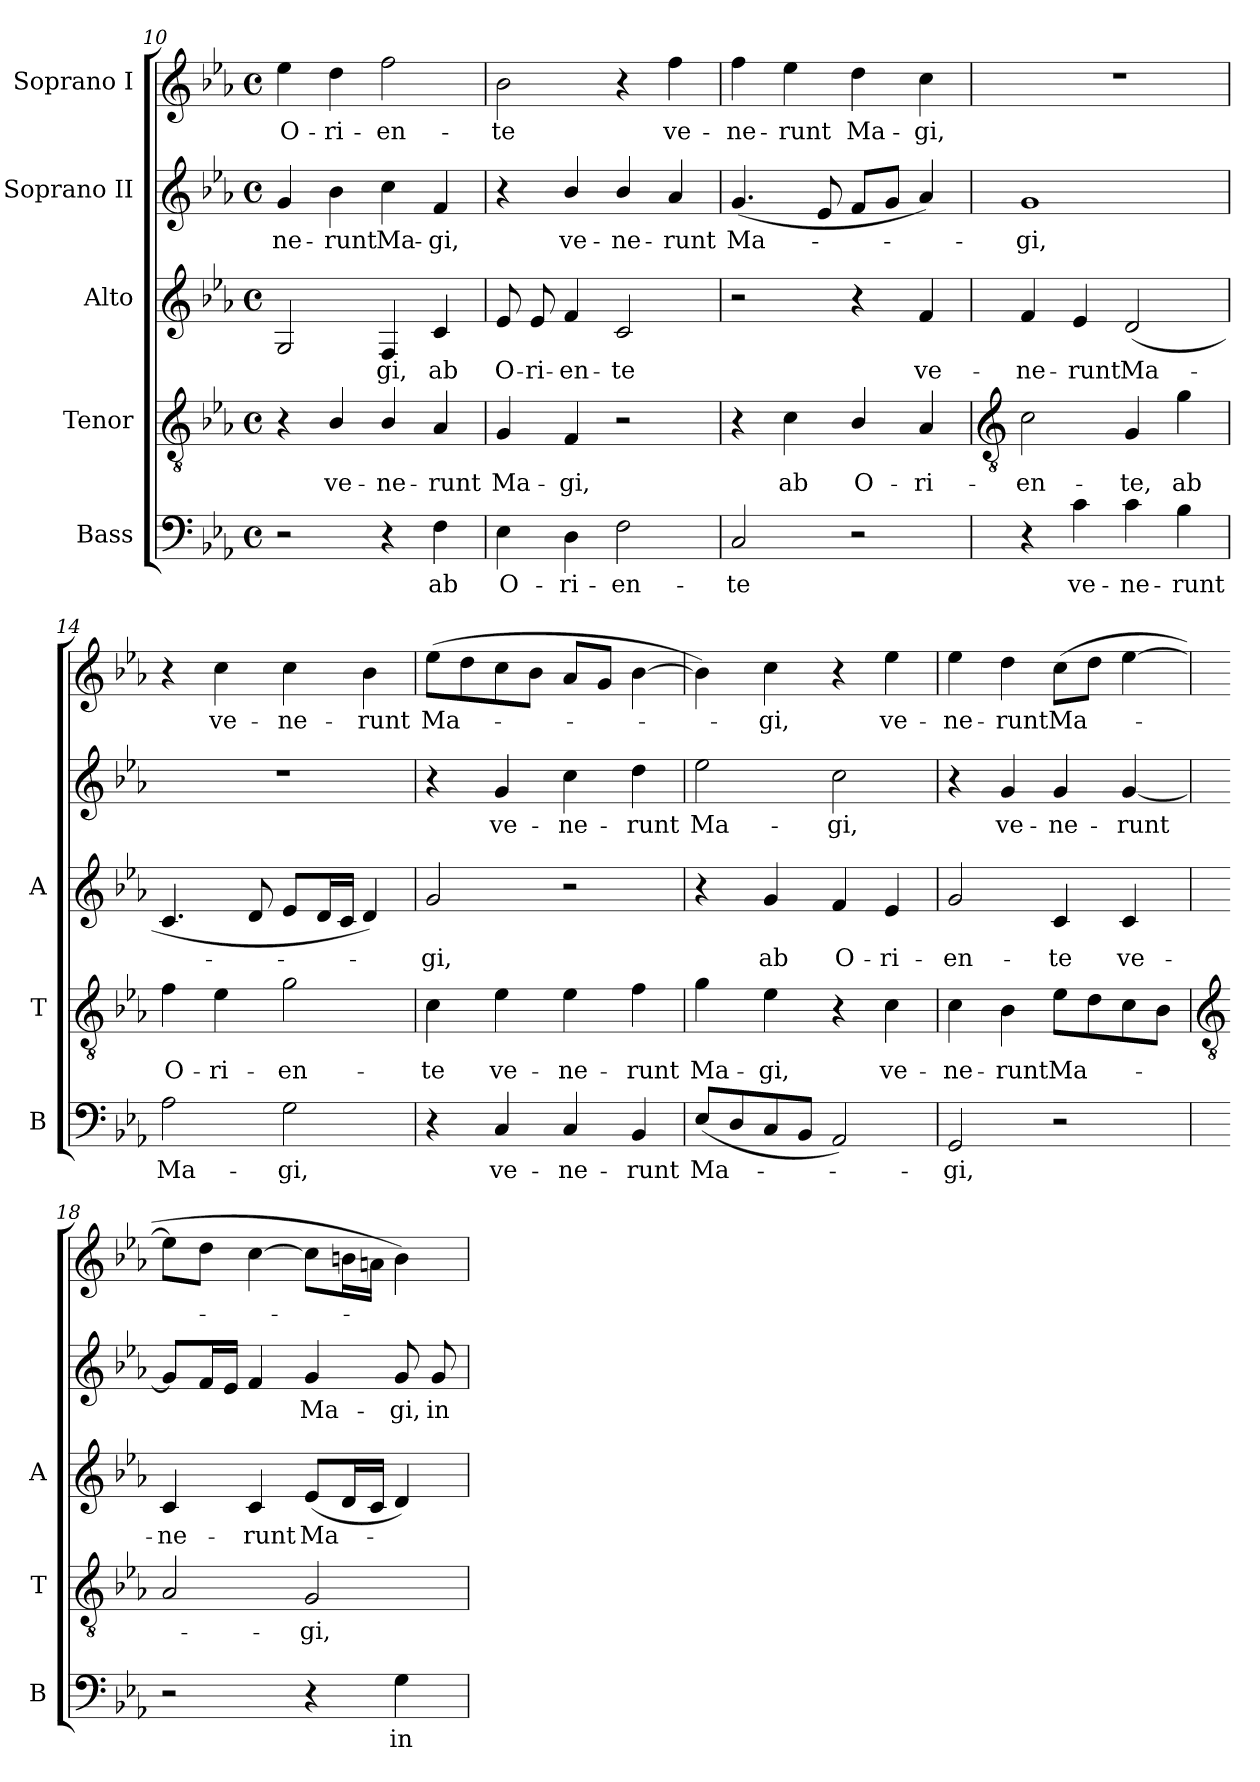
**kern	**text	**kern	**text	**kern	**text	**kern	**text	**kern	**text
*part5	*part5	*part4	*part4	*part3	*part3	*part2	*part2	*part1	*part1
*staff5	*staff5	*staff4	*staff4	*staff3	*staff3	*staff2	*staff2	*staff1	*staff1
*I"Bass	*	*I"Tenor	*	*I"Alto	*	*I"Soprano II	*	*I"Soprano I	*
*I'B	*	*I'T	*	*I'A	*	*	*	*	*
*clefF4	*	*clefGv2	*	*clefG2	*	*clefG2	*	*clefG2	*
*k[b-e-a-]	*	*k[b-e-a-]	*	*k[b-e-a-]	*	*k[b-e-a-]	*	*k[b-e-a-]	*
*E-:	*	*E-:	*	*E-:	*	*E-:	*	*E-:	*
*M4/4	*	*M4/4	*	*M4/4	*	*M4/4	*	*M4/4	*
*met(c)	*	*met(c)	*	*met(c)	*	*met(c)	*	*met(c)	*
=10	=10	=10	=10	=10	=10	=10	=10	=10	=10
!	!	!	!	!	!	!	!LO:LY:b	!	!LO:LY:b
2r	.	4r	.	2G	.	4g	-ne-	4ee-	O-
!	!	!	!LO:LY:b	!	!	!	!LO:LY:b	!	!LO:LY:b
.	.	4B-/	ve-	.	.	4b-	-runt	4dd	-ri-
!	!	!	!LO:LY:b	!	!LO:LY:b	!	!LO:LY:b	!	!LO:LY:b
4r	.	4B-/	-ne-	4F	gi,	4cc	Ma-	2ff	-en-
!	!LO:LY:b	!	!LO:LY:b	!	!LO:LY:b	!	!LO:LY:b	!	!
4F	ab	4A-	-runt	4c	ab	4f	-gi,	.	.
=11	=11	=11	=11	=11	=11	=11	=11	=11	=11
!	!LO:LY:b	!	!LO:LY:b	!	!LO:LY:b	!	!	!	!LO:LY:b
4E-	O-	4G	Ma-	8e-	O-	4r	.	2b-	-te
!	!	!	!	!	!LO:LY:b	!	!	!	!
.	.	.	.	8e-	-ri-	.	.	.	.
!	!LO:LY:b	!	!LO:LY:b	!	!LO:LY:b	!	!LO:LY:b	!	!
4D	-ri-	4F	-gi,	4f	-en-	4b-/	ve-	.	.
!	!LO:LY:b	!	!	!	!LO:LY:b	!	!LO:LY:b	!	!
2F	-en-	2r	.	2c	-te	4b-/	-ne-	4r	.
!	!	!	!	!	!	!	!LO:LY:b	!	!LO:LY:b
.	.	.	.	.	.	4a-	-runt	4ff	ve-
=12	=12	=12	=12	=12	=12	=12	=12	=12	=12
!	!LO:LY:b	!	!	!	!	!	!LO:LY:b	!	!LO:LY:b
2C	-te	4r	.	2r	.	(<4.g	Ma-	4ff	-ne-
!	!	!	!LO:LY:b	!	!	!	!	!	!LO:LY:b
.	.	4c	ab	.	.	.	.	4ee-	-runt
.	.	.	.	.	.	8e-	.	.	.
!	!	!	!LO:LY:b	!	!	!	!	!	!LO:LY:b
2r	.	4B-/	O-	4r	.	8fL	.	4dd	Ma-
.	.	.	.	.	.	8gJ	.	.	.
!	!	!	!LO:LY:b	!	!LO:LY:b	!	!	!	!LO:LY:b
.	.	4A-	-ri-	4f	ve-	4a-)	.	4cc	-gi,
!!LO:LB:g=z
=13	=13	=13	=13	=13	=13	=13	=13	=13	=13
*	*	*clefGv2	*	*	*	*	*	*	*
!	!	!	!LO:LY:b	!	!LO:LY:b	!	!LO:LY:b	!	!
4r	.	2c	-en-	4f	-ne-	1g	gi,	1r	.
!	!LO:LY:b	!	!	!	!LO:LY:b	!	!	!	!
4c	ve-	.	.	4e-	-runt	.	.	.	.
!	!LO:LY:b	!	!LO:LY:b	!	!LO:LY:b	!	!	!	!
4c	-ne-	4G	-te,	(<2d	Ma-	.	.	.	.
!	!LO:LY:b	!	!LO:LY:b	!	!	!	!	!	!
4B-	-runt	4g	ab	.	.	.	.	.	.
=14	=14	=14	=14	=14	=14	=14	=14	=14	=14
!	!LO:LY:b	!	!LO:LY:b	!	!	!	!	!	!
2A-	Ma-	4f	O-	4.c	.	1r	.	4r	.
!	!	!	!LO:LY:b	!	!	!	!	!	!LO:LY:b
.	.	4e-	-ri-	.	.	.	.	4cc	ve-
.	.	.	.	8d	.	.	.	.	.
!	!LO:LY:b	!	!LO:LY:b	!	!	!	!	!	!LO:LY:b
2G	-gi,	2g	-en-	8e-L	.	.	.	4cc	-ne-
.	.	.	.	16dL	.	.	.	.	.
.	.	.	.	16cJJ	.	.	.	.	.
!	!	!	!	!	!	!	!	!	!LO:LY:b
.	.	.	.	4d)	.	.	.	4b-	-runt
=15	=15	=15	=15	=15	=15	=15	=15	=15	=15
!	!	!	!LO:LY:b	!	!LO:LY:b	!	!	!	!LO:LY:b
4r	.	4c	-te	2g	gi,	4r	.	(>8ee-L	Ma-
.	.	.	.	.	.	.	.	8dd	.
!	!LO:LY:b	!	!LO:LY:b	!	!	!	!LO:LY:b	!	!
4C	ve-	4e-	ve-	.	.	4g	ve-	8cc	.
.	.	.	.	.	.	.	.	8b-J	.
!	!LO:LY:b	!	!LO:LY:b	!	!	!	!LO:LY:b	!	!
4C	-ne-	4e-	-ne-	2r	.	4cc	-ne-	8a-L	.
.	.	.	.	.	.	.	.	8gJ	.
!	!LO:LY:b	!	!LO:LY:b	!	!	!	!LO:LY:b	!	!
4BB-	-runt	4f	-runt	.	.	4dd	-runt	[4b-	.
=16	=16	=16	=16	=16	=16	=16	=16	=16	=16
!	!LO:LY:b	!	!LO:LY:b	!	!	!	!LO:LY:b	!	!
(<8E-L	Ma-	4g	Ma-	4r	.	2ee-	Ma-	4b-])	.
8D	.	.	.	.	.	.	.	.	.
!	!	!	!LO:LY:b	!	!LO:LY:b	!	!	!	!LO:LY:b
8C	.	4e-	-gi,	4g	ab	.	.	4cc	gi,
8BB-J	.	.	.	.	.	.	.	.	.
!	!	!	!	!	!LO:LY:b	!	!LO:LY:b	!	!
2AA-)	.	4r	.	4f	O-	2cc	-gi,	4r	.
!	!	!	!LO:LY:b	!	!LO:LY:b	!	!	!	!LO:LY:b
.	.	4c	ve-	4e-	-ri-	.	.	4ee-	ve-
=17	=17	=17	=17	=17	=17	=17	=17	=17	=17
!	!LO:LY:b	!	!LO:LY:b	!	!LO:LY:b	!	!	!	!LO:LY:b
2GG	gi,	4c	-ne-	2g	-en-	4r	.	4ee-	-ne-
!	!	!	!LO:LY:b	!	!	!	!LO:LY:b	!	!LO:LY:b
.	.	4B-	-runt	.	.	4g	ve-	4dd	-runt
!	!	!	!LO:LY:b	!	!LO:LY:b	!	!LO:LY:b	!	!LO:LY:b
2r	.	8e-L	Ma-	4c	-te	4g	-ne-	(>8ccL	Ma-
.	.	8d	.	.	.	.	.	8ddJ	.
!	!	!	!	!	!LO:LY:b	!	!LO:LY:b	!	!
.	.	8c	.	4c	ve-	[4g	-runt	[4ee-	.
.	.	8B-J	.	.	.	.	.	.	.
!!LO:LB:g=z
=18	=18	=18	=18	=18	=18	=18	=18	=18	=18
*	*	*clefGv2	*	*	*	*	*	*	*
!	!	!	!	!	!LO:LY:b	!	!	!	!
2r	.	2A-	.	4c	-ne-	8gL]	.	8ee-L]	.
.	.	.	.	.	.	16fL	.	8ddJ	.
.	.	.	.	.	.	16e-JJ	.	.	.
!	!	!	!	!	!LO:LY:b	!	!	!	!
.	.	.	.	4c	-runt	4f	.	[4cc	.
!	!	!	!LO:LY:b	!	!LO:LY:b	!	!LO:LY:b	!	!
4r	.	2G	-gi,	(<8e-L	Ma-	4g	Ma-	8ccL]	.
.	.	.	.	16dL	.	.	.	16bnL	.
.	.	.	.	16cJJ	.	.	.	16anJJ	.
!	!LO:LY:b	!	!	!	!	!	!LO:LY:b	!	!
4G	in	.	.	4d)	.	8g	-gi,	4b)	.
!	!	!	!	!	!	!	!LO:LY:b	!	!
.	.	.	.	.	.	8g	in	.	.
=	=	=	=	=	=	=	=	=	=
*-	*-	*-	*-	*-	*-	*-	*-	*-	*-
